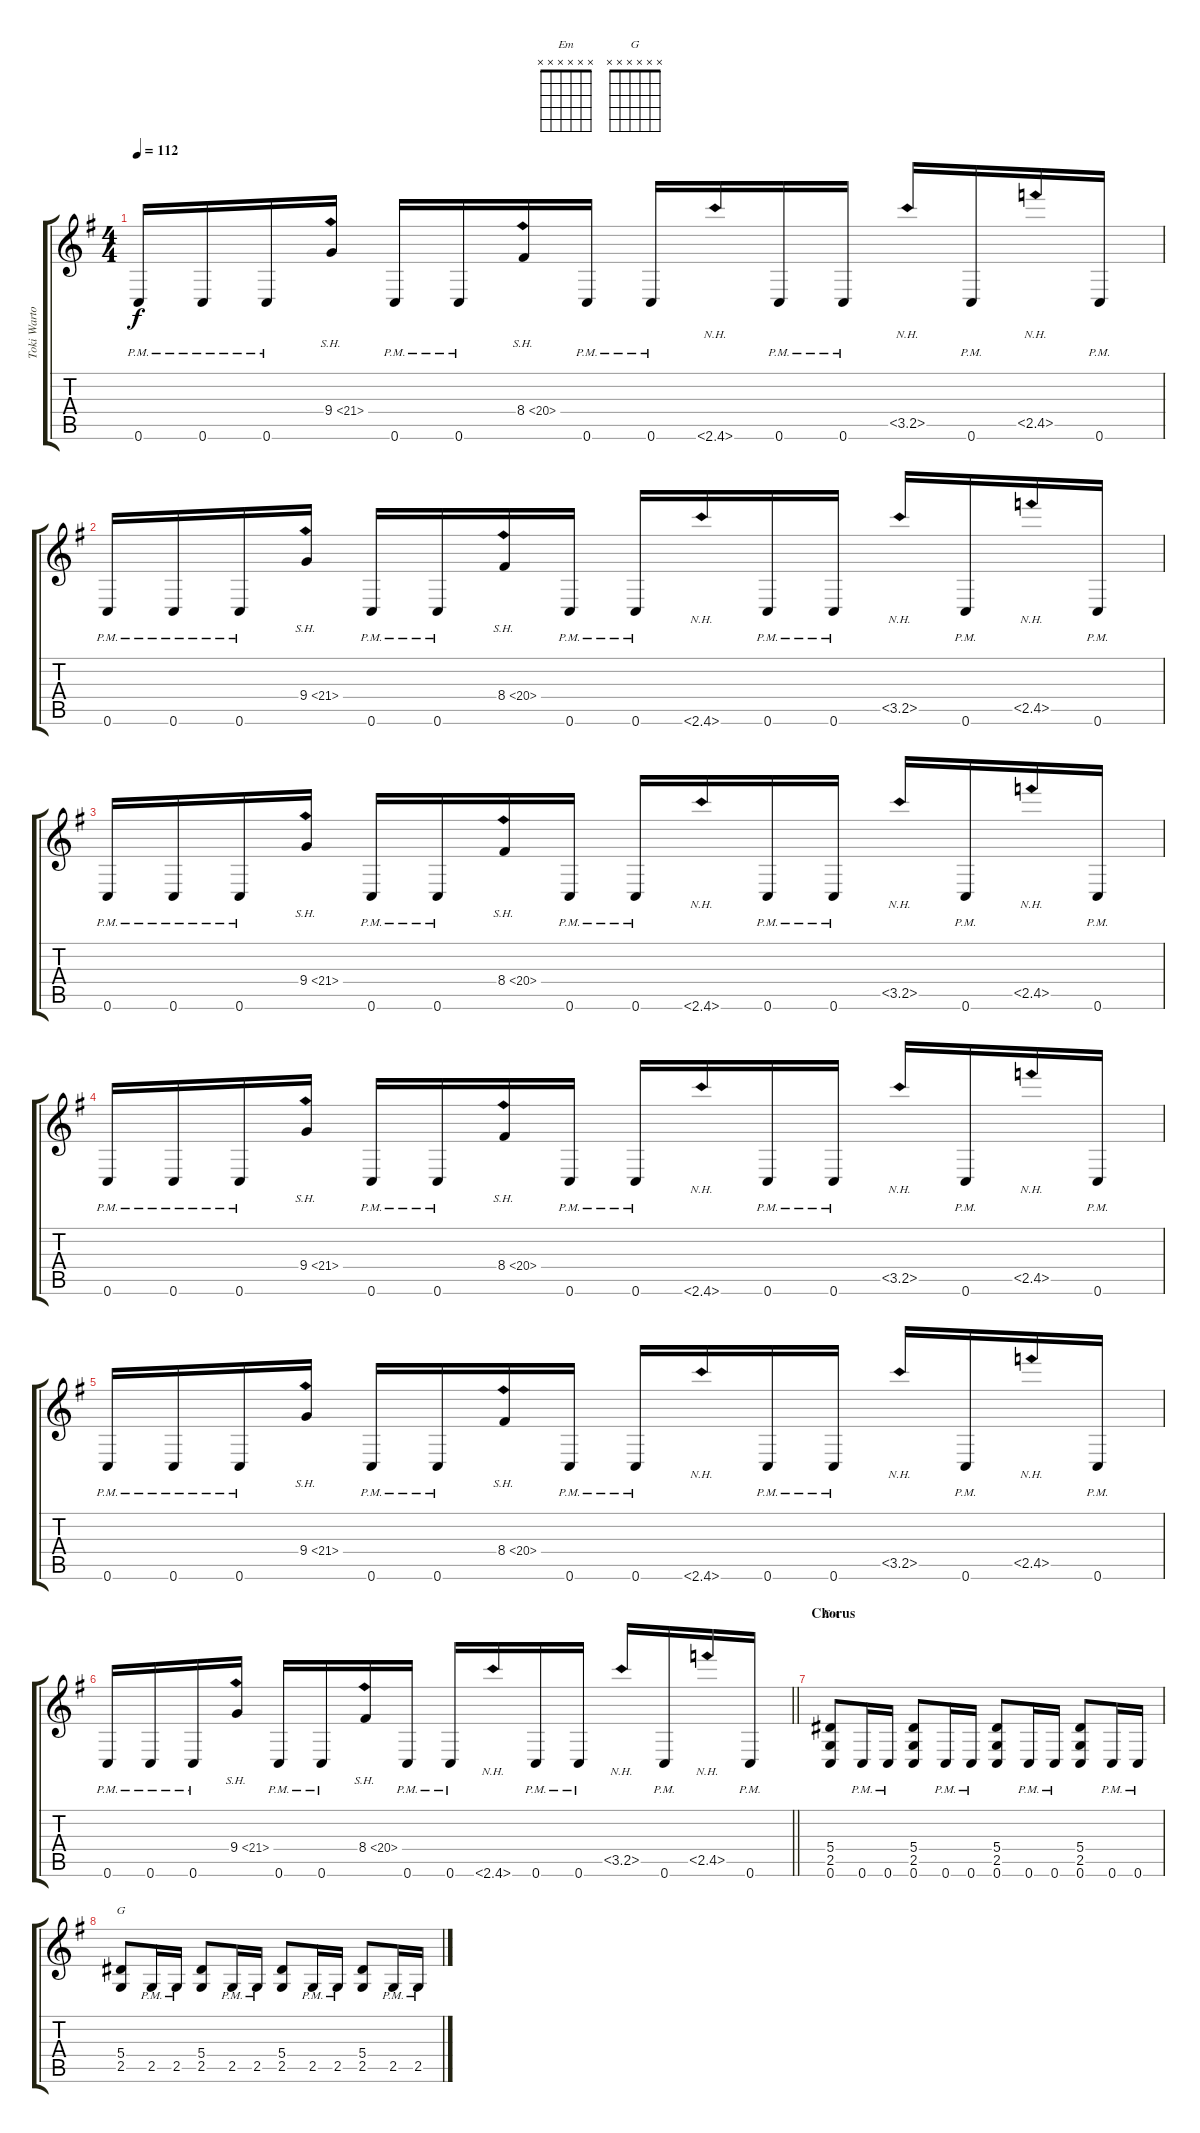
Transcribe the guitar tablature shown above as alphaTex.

\track ("Toki Wartooth" "Toki Warto") {instrument distortionguitar}
\staff {score tabs}
\tuning (C4 G3 Eb3 Bb2 F2 C2) {hide}
\chord ("Em" x x x x x x)
\chord ("G" x x x x x x)
\ts (4 4)
\tempo 112
\clef g2
\ks eminor
0.6{pm}.16{dy f} 0.6{pm}.16 0.6{pm}.16 9.4{sh 12}.16 0.6{pm}.16 0.6{pm}.16 8.4{sh 12}.16 0.6{pm}.16 0.6{pm}.16 2.6{nh}.16 0.6{pm}.16 0.6{pm}.16 3.5{nh}.16 0.6{pm}.16 2.5{nh}.16 0.6{pm}.16 |
0.6{pm}.16 0.6{pm}.16 0.6{pm}.16 9.4{sh 12}.16 0.6{pm}.16 0.6{pm}.16 8.4{sh 12}.16 0.6{pm}.16 0.6{pm}.16 2.6{nh}.16 0.6{pm}.16 0.6{pm}.16 3.5{nh}.16 0.6{pm}.16 2.5{nh}.16 0.6{pm}.16 |
0.6{pm}.16 0.6{pm}.16 0.6{pm}.16 9.4{sh 12}.16 0.6{pm}.16 0.6{pm}.16 8.4{sh 12}.16 0.6{pm}.16 0.6{pm}.16 2.6{nh}.16 0.6{pm}.16 0.6{pm}.16 3.5{nh}.16 0.6{pm}.16 2.5{nh}.16 0.6{pm}.16 |
0.6{pm}.16 0.6{pm}.16 0.6{pm}.16 9.4{sh 12}.16 0.6{pm}.16 0.6{pm}.16 8.4{sh 12}.16 0.6{pm}.16 0.6{pm}.16 2.6{nh}.16 0.6{pm}.16 0.6{pm}.16 3.5{nh}.16 0.6{pm}.16 2.5{nh}.16 0.6{pm}.16 |
0.6{pm}.16 0.6{pm}.16 0.6{pm}.16 9.4{sh 12}.16 0.6{pm}.16 0.6{pm}.16 8.4{sh 12}.16 0.6{pm}.16 0.6{pm}.16 2.6{nh}.16 0.6{pm}.16 0.6{pm}.16 3.5{nh}.16 0.6{pm}.16 2.5{nh}.16 0.6{pm}.16 |
\barLineRight lightlight
0.6{pm}.16 0.6{pm}.16 0.6{pm}.16 9.4{sh 12}.16 0.6{pm}.16 0.6{pm}.16 8.4{sh 12}.16 0.6{pm}.16 0.6{pm}.16 2.6{nh}.16 0.6{pm}.16 0.6{pm}.16 3.5{nh}.16 0.6{pm}.16 2.5{nh}.16 0.6{pm}.16 |
\section ("" "Chorus")
(5.4 2.5 0.6).8{ch "Em"} 0.6{pm}.16 0.6{pm}.16 (5.4 2.5 0.6).8 0.6{pm}.16 0.6{pm}.16 (5.4 2.5 0.6).8 0.6{pm}.16 0.6{pm}.16 (5.4 2.5 0.6).8 0.6{pm}.16 0.6{pm}.16 |
(5.4 2.5).8{ch "G"} 2.5{pm}.16 2.5{pm}.16 (5.4 2.5).8 2.5{pm}.16 2.5{pm}.16 (5.4 2.5).8 2.5{pm}.16 2.5{pm}.16 (5.4 2.5).8 2.5{pm}.16 2.5{pm}.16
